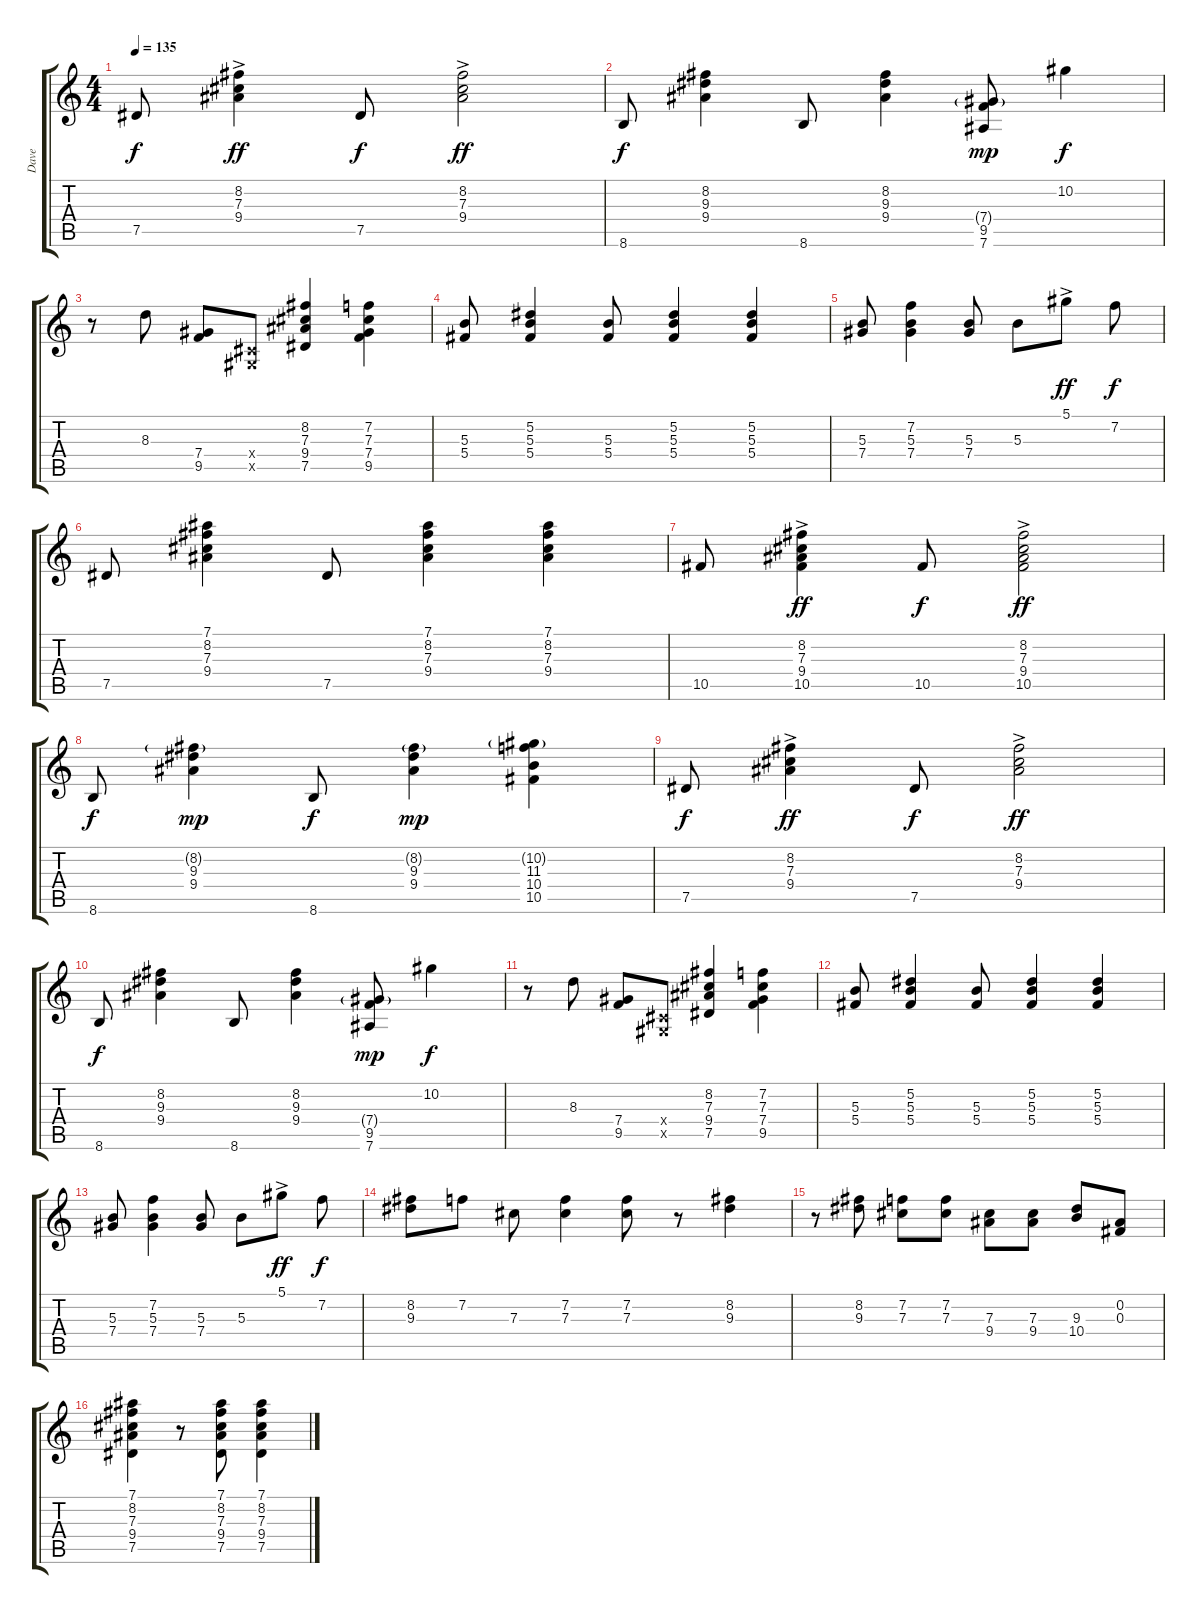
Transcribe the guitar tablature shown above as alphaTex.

\track ("Dave" "Dave") {instrument overdrivenguitar}
\staff {score tabs}
\tuning (Eb4 Bb3 Gb3 Db3 Ab2 Eb2) {hide}
\ts (4 4)
\tempo 135
\clef g2
\ks c
7.5.8{dy f} (8.2{ac} 7.3 9.4).4{dy ff} 7.5.8{dy f} (8.2{ac} 7.3 9.4).2{dy ff} |
8.6.8{dy f} (8.2 9.3 9.4).4 8.6.8 (8.2 9.3 9.4).4 (7.4{g} 9.5 7.6).8{dy mp} 10.2.4{dy f} |
r.8 8.3.8 (7.4 9.5).8 (0.4{x} 0.5{x}).8 (8.2 7.3 9.4 7.5).4 (7.2 7.3 7.4 9.5).4 |
(5.3 5.4).8 (5.2 5.3 5.4).4 (5.3 5.4).8 (5.2 5.3 5.4).4 (5.2 5.3 5.4).4 |
(5.3 7.4).8 (7.2 5.3 7.4).4 (5.3 7.4).8 5.3.8 5.1{ac}.8{dy ff} 7.2.8{dy f} |
7.5.8 (7.1 8.2 7.3 9.4).4 7.5.8 (7.1 8.2 7.3 9.4).4 (7.1 8.2 7.3 9.4).4 |
10.5.8 (8.2{ac} 7.3 9.4 10.5).4{dy ff} 10.5.8{dy f} (8.2{ac} 7.3 9.4 10.5).2{dy ff} |
8.6.8{dy f} (8.2{g} 9.3 9.4).4{dy mp} 8.6.8{dy f} (8.2{g} 9.3 9.4).4{dy mp} (10.2{g} 11.3 10.4 10.5).4 |
7.5.8{dy f} (8.2{ac} 7.3 9.4).4{dy ff} 7.5.8{dy f} (8.2{ac} 7.3 9.4).2{dy ff} |
8.6.8{dy f} (8.2 9.3 9.4).4 8.6.8 (8.2 9.3 9.4).4 (7.4{g} 9.5 7.6).8{dy mp} 10.2.4{dy f} |
r.8 8.3.8 (7.4 9.5).8 (0.4{x} 0.5{x}).8 (8.2 7.3 9.4 7.5).4 (7.2 7.3 7.4 9.5).4 |
(5.3 5.4).8 (5.2 5.3 5.4).4 (5.3 5.4).8 (5.2 5.3 5.4).4 (5.2 5.3 5.4).4 |
(5.3 7.4).8 (7.2 5.3 7.4).4 (5.3 7.4).8 5.3.8 5.1{ac}.8{dy ff} 7.2.8{dy f} |
(8.2 9.3).8 7.2.8 7.3.8 (7.2 7.3).4 (7.2 7.3).8 r.8 (8.2 9.3).4 |
r.8 (8.2 9.3).8 (7.2 7.3).8 (7.2 7.3).8 (7.3 9.4).8 (7.3 9.4).8 (9.3 10.4).8 (0.2 0.3).8 |
(7.1 8.2 7.3 9.4 7.5).4 r.8 (7.1 8.2 7.3 9.4 7.5).8 (7.1 8.2 7.3 9.4 7.5).4
